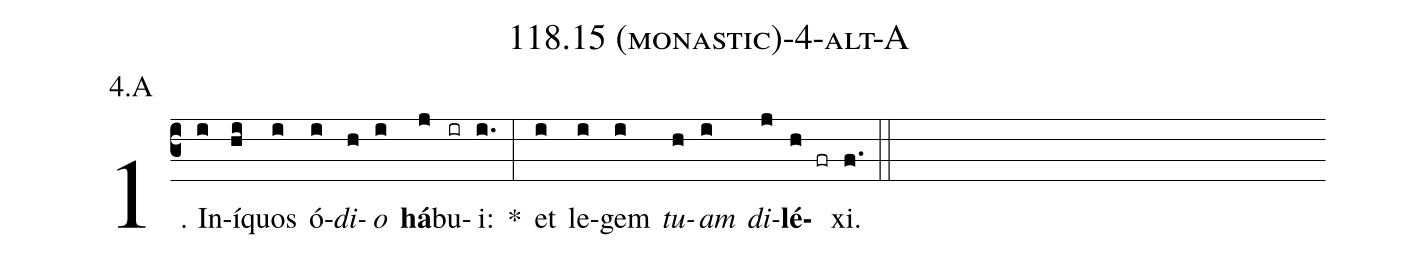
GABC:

name: 118.15 (monastic)-4-alt-A;
annotation: 4.A;
%%
(c3)1. In(i)í(hi)quos(i) ó(i)<i>di</i>(h)<i>o</i>(i) <b>há</b>(j)bu(ir)i:(i.) *(:) et(i) le(i)gem(i) <i>tu</i>(h)<i>am</i>(i) <i>di</i>(j)<b>lé</b>(h fr)xi.(f.) (::)
